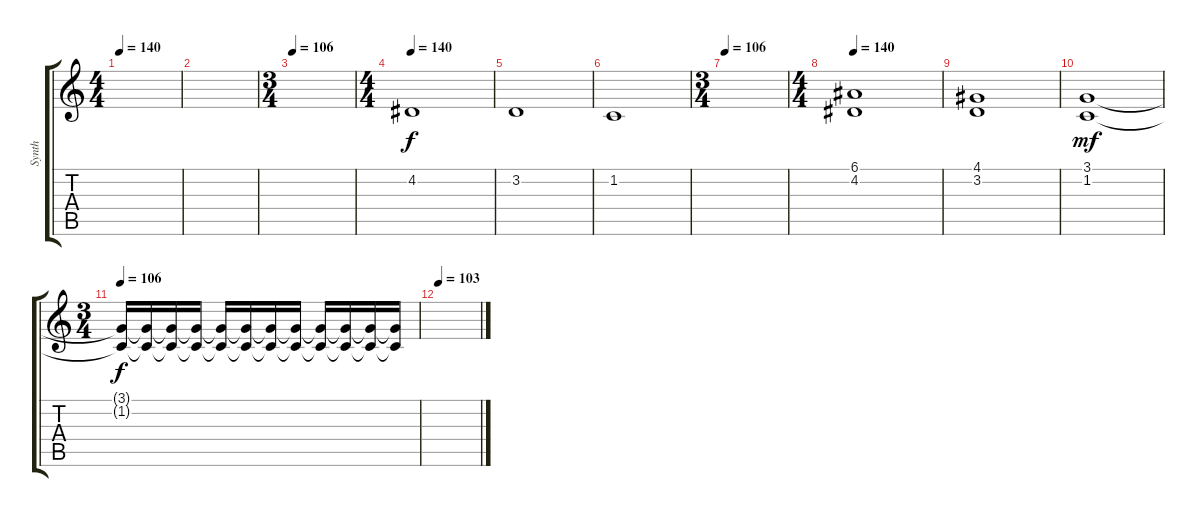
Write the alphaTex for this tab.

\track ("Synth" "Synth") {instrument synthvoice}
\staff {score tabs}
\tuning (E4 B3 G3 D3 A2 E2) {hide}
\ts (4 4)
\tempo 140
\clef g2
\ks c
|
|
\ts (3 4)
\tempo 106
|
\ts (4 4)
\tempo 140
4.2.1{volume 13} |
3.2.1 |
1.2.1 |
\ts (3 4)
\tempo 106
|
\ts (4 4)
\tempo 140
(6.1 4.2).1 |
(4.1 3.2).1 |
(3.1 1.2).1{dy mf} |
\ts (3 4)
\tempo 106
(3.1{t} 1.2{t}).16{dy f} (3.1{t} 1.2{t}).16 (3.1{t} 1.2{t}).16 (3.1{t} 1.2{t}).16{volume 13} (3.1{t} 1.2{t}).16{volume 11} (3.1{t} 1.2{t}).16{volume 9} (3.1{t} 1.2{t}).16{volume 7} (3.1{t} 1.2{t}).16{volume 5} (3.1{t} 1.2{t}).16{volume 3} (3.1{t} 1.2{t}).16{volume 0} (3.1{t} 1.2{t}).16 (3.1{t} 1.2{t}).16 |
\tempo 103
